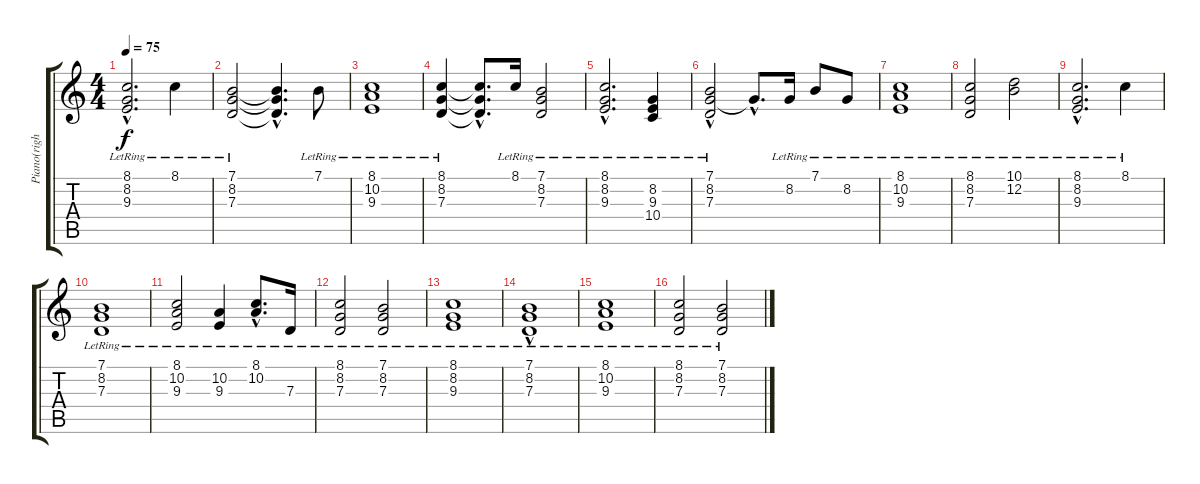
\track ("Piano(right hand)" "Piano(righ") {instrument brightacousticpiano}
\staff {score tabs}
\tuning (E4 B3 G3 D3 A2 E2) {hide}
\ts (4 4)
\tempo 75
\clef g2
\ks c
(8.1{hac lr} 8.2{hac lr} 9.3{hac lr}).2{d dy f instrument brightacousticpiano} 8.1{lr}.4 |
(7.1{lr} 8.2{lr} 7.3{lr}).2 (7.1{hac t} 8.2{hac t} 7.3{hac t}).4{d} 7.1{lr}.8 |
(8.1{lr} 10.2{lr} 9.3{lr}).1 |
(8.1{lr} 8.2{lr} 7.3{lr}).4 (8.1{hac t} 8.2{hac t} 7.3{hac t}).8{d} 8.1{lr}.16 (7.1{lr} 8.2{lr} 7.3{lr}).2 |
(8.1{hac lr} 8.2{hac lr} 9.3{hac lr}).2{d} (8.2{lr} 9.3{lr} 10.4{lr}).4 |
(7.1{hac lr} 8.2{lr} 7.3{lr}).2 8.2{hac t}.8{d} 8.2{lr}.16 7.1{lr}.8 8.2{lr}.8 |
(8.1{lr} 10.2{lr} 9.3{lr}).1 |
(8.1{lr} 8.2{lr} 7.3{lr}).2 (10.1{lr} 12.2{lr}).2 |
(8.1{hac lr} 8.2{hac lr} 9.3{hac lr}).2{d} 8.1{lr}.4 |
(7.1{lr} 8.2{lr} 7.3{lr}).1 |
(8.1{lr} 10.2{lr} 9.3{lr}).2 (10.2{lr} 9.3{lr}).4 (8.1{hac lr} 10.2{hac lr}).8{d} 7.3{lr}.16 |
(8.1{lr} 8.2{lr} 7.3{lr}).2 (7.1{lr} 8.2{lr} 7.3{lr}).2 |
(8.1{lr} 8.2{lr} 9.3{lr}).1 |
(7.1{hac lr} 8.2{lr} 7.3{lr}).1 |
(8.1{lr} 10.2{lr} 9.3{lr}).1 |
(8.1{lr} 8.2{lr} 7.3{lr}).2 (7.1{lr} 8.2{lr} 7.3{lr}).2
